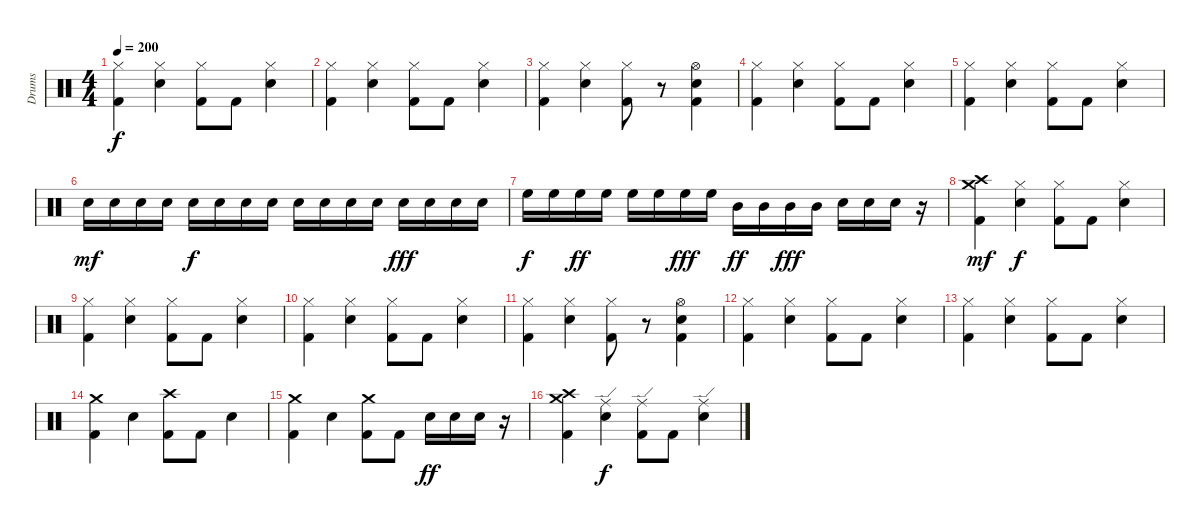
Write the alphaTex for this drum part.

\bracketExtendMode groupsimilarinstruments
\otherSystemsTrackNameOrientation horizontal
\track ("Drumkit" "Drums") {instrument percussion}
\staff {score}
\articulation defaults
\ts (4 4)
\tempo 200
\clef neutral
\ks c
("Hi-Hat (closed)" "Kick (hit) 2").4{dy f} ("Hi-Hat (closed)" "Snare (hit) 2").4 ("Hi-Hat (closed)" "Kick (hit) 2").8 "Kick (hit) 2".8 ("Hi-Hat (closed)" "Snare (hit) 2").4 |
("Hi-Hat (closed)" "Kick (hit) 2").4 ("Hi-Hat (closed)" "Snare (hit) 2").4 ("Hi-Hat (closed)" "Kick (hit) 2").8 "Kick (hit) 2".8 ("Hi-Hat (closed)" "Snare (hit) 2").4 |
("Hi-Hat (closed)" "Kick (hit) 2").4 ("Hi-Hat (closed)" "Snare (hit) 2").4 ("Hi-Hat (closed)" "Kick (hit) 2").8 r.8 ("Hi-Hat (open)" "Snare (hit) 2" "Kick (hit) 2").4 |
("Hi-Hat (closed)" "Kick (hit) 2").4 ("Hi-Hat (closed)" "Snare (hit) 2").4 ("Hi-Hat (closed)" "Kick (hit) 2").8 "Kick (hit) 2".8 ("Hi-Hat (closed)" "Snare (hit) 2").4 |
("Hi-Hat (closed)" "Kick (hit) 2").4 ("Hi-Hat (closed)" "Snare (hit) 2").4 ("Hi-Hat (closed)" "Kick (hit) 2").8 "Kick (hit) 2".8 ("Hi-Hat (closed)" "Snare (hit) 2").4 |
"Snare (hit) 2".16{dy mf} "Snare (hit) 2".16 "Snare (hit) 2".16 "Snare (hit) 2".16 "Snare (hit) 2".16{dy f} "Snare (hit) 2".16 "Snare (hit) 2".16 "Snare (hit) 2".16 "Snare (hit) 2".16 "Snare (hit) 2".16 "Snare (hit) 2".16 "Snare (hit) 2".16 "Snare (hit) 2".16{dy fff} "Snare (hit) 2".16 "Snare (hit) 2".16 "Snare (hit) 2".16 |
"High Floor Tom (hit)".16{dy f} "High Floor Tom (hit)".16 "High Floor Tom (hit)".16{dy ff} "High Floor Tom (hit)".16 "High Floor Tom (hit)".16 "High Floor Tom (hit)".16 "High Floor Tom (hit)".16{dy fff} "High Floor Tom (hit)".16 "Mid Tom (hit)".16{dy ff} "Mid Tom (hit)".16 "Mid Tom (hit)".16{dy fff} "Mid Tom (hit)".16 "Snare (hit) 2".16 "Snare (hit) 2".16 "Snare (hit) 2".16 r.16 |
("Crash medium (hit)" "Crash high (hit)" "Kick (hit) 2").4{dy mf} ("Hi-Hat (closed)" "Snare (hit) 2").4{dy f} ("Hi-Hat (closed)" "Kick (hit) 2").8 "Kick (hit) 2".8 ("Hi-Hat (closed)" "Snare (hit) 2").4 |
("Hi-Hat (closed)" "Kick (hit) 2").4 ("Hi-Hat (closed)" "Snare (hit) 2").4 ("Hi-Hat (closed)" "Kick (hit) 2").8 "Kick (hit) 2".8 ("Hi-Hat (closed)" "Snare (hit) 2").4 |
("Hi-Hat (closed)" "Kick (hit) 2").4 ("Hi-Hat (closed)" "Snare (hit) 2").4 ("Hi-Hat (closed)" "Kick (hit) 2").8 "Kick (hit) 2".8 ("Hi-Hat (closed)" "Snare (hit) 2").4 |
("Hi-Hat (closed)" "Kick (hit) 2").4 ("Hi-Hat (closed)" "Snare (hit) 2").4 ("Hi-Hat (closed)" "Kick (hit) 2").8 r.8 ("Hi-Hat (open)" "Snare (hit) 2" "Kick (hit) 2").4 |
("Hi-Hat (closed)" "Kick (hit) 2").4 ("Hi-Hat (closed)" "Snare (hit) 2").4 ("Hi-Hat (closed)" "Kick (hit) 2").8 "Kick (hit) 2".8 ("Hi-Hat (closed)" "Snare (hit) 2").4 |
("Hi-Hat (closed)" "Kick (hit) 2").4 ("Hi-Hat (closed)" "Snare (hit) 2").4 ("Hi-Hat (closed)" "Kick (hit) 2").8 "Kick (hit) 2".8 ("Hi-Hat (closed)" "Snare (hit) 2").4 |
("Crash medium (hit)" "Kick (hit) 2").4 "Snare (hit) 2".4 ("Crash high (hit)" "Kick (hit) 2").8 "Kick (hit) 2".8 "Snare (hit) 2".4 |
("Crash medium (hit)" "Kick (hit) 2").4 "Snare (hit) 2".4 ("Crash medium (hit)" "Kick (hit) 2").8 "Kick (hit) 2".8 "Snare (hit) 2".16{dy ff} "Snare (hit) 2".16 "Snare (hit) 2".16 r.16 |
("Crash medium (hit)" "Crash high (hit)" "Kick (hit) 2").4 ("Ride (edge)" "Snare (hit) 2").4{dy f} ("Ride (edge)" "Kick (hit) 2").8 "Kick (hit) 2".8 ("Ride (edge)" "Snare (hit) 2").4
